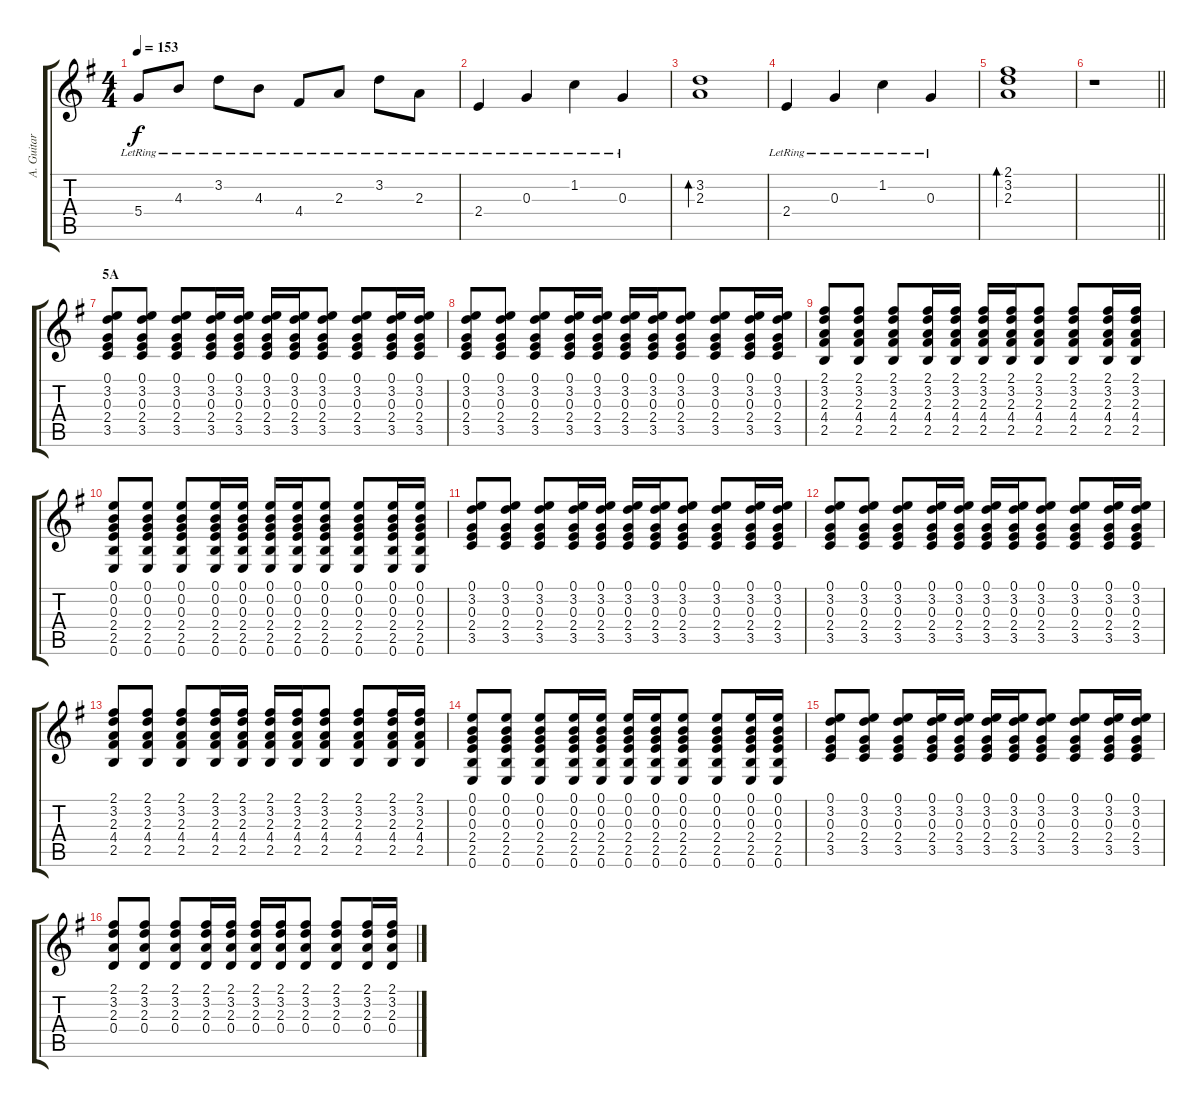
\track ("A. Guitar" "A. Guitar") {instrument acousticguitarsteel}
\staff {score tabs}
\tuning (E4 B3 G3 D3 A2 E2) {hide}
\ts (4 4)
\tempo 153
\clef g2
\ks g
5.4{lr}.8{dy f} 4.3{lr}.8 3.2{lr}.8 4.3{lr}.8 4.4{lr}.8 2.3{lr}.8 3.2{lr}.8 2.3{lr}.8 |
2.4{lr}.4 0.3{lr}.4 1.2{lr}.4 0.3{lr}.4 |
(3.2 2.3).1{bd 240} |
2.4{lr}.4 0.3{lr}.4 1.2{lr}.4 0.3{lr}.4 |
(2.1 3.2 2.3).1{bd 240} |
\barLineRight lightlight
r.1 |
\section ("" "5A")
(0.1 3.2 0.3 2.4 3.5).8 (0.1 3.2 0.3 2.4 3.5).8 (0.1 3.2 0.3 2.4 3.5).8 (0.1 3.2 0.3 2.4 3.5).16 (0.1 3.2 0.3 2.4 3.5).16 (0.1 3.2 0.3 2.4 3.5).16 (0.1 3.2 0.3 2.4 3.5).16 (0.1 3.2 0.3 2.4 3.5).8 (0.1 3.2 0.3 2.4 3.5).8 (0.1 3.2 0.3 2.4 3.5).16 (0.1 3.2 0.3 2.4 3.5).16 |
(0.1 3.2 0.3 2.4 3.5).8 (0.1 3.2 0.3 2.4 3.5).8 (0.1 3.2 0.3 2.4 3.5).8 (0.1 3.2 0.3 2.4 3.5).16 (0.1 3.2 0.3 2.4 3.5).16 (0.1 3.2 0.3 2.4 3.5).16 (0.1 3.2 0.3 2.4 3.5).16 (0.1 3.2 0.3 2.4 3.5).8 (0.1 3.2 0.3 2.4 3.5).8 (0.1 3.2 0.3 2.4 3.5).16 (0.1 3.2 0.3 2.4 3.5).16 |
(2.1 3.2 2.3 4.4 2.5).8 (2.1 3.2 2.3 4.4 2.5).8 (2.1 3.2 2.3 4.4 2.5).8 (2.1 3.2 2.3 4.4 2.5).16 (2.1 3.2 2.3 4.4 2.5).16 (2.1 3.2 2.3 4.4 2.5).16 (2.1 3.2 2.3 4.4 2.5).16 (2.1 3.2 2.3 4.4 2.5).8 (2.1 3.2 2.3 4.4 2.5).8 (2.1 3.2 2.3 4.4 2.5).16 (2.1 3.2 2.3 4.4 2.5).16 |
(0.1 0.2 0.3 2.4 2.5 0.6).8 (0.1 0.2 0.3 2.4 2.5 0.6).8 (0.1 0.2 0.3 2.4 2.5 0.6).8 (0.1 0.2 0.3 2.4 2.5 0.6).16 (0.1 0.2 0.3 2.4 2.5 0.6).16 (0.1 0.2 0.3 2.4 2.5 0.6).16 (0.1 0.2 0.3 2.4 2.5 0.6).16 (0.1 0.2 0.3 2.4 2.5 0.6).8 (0.1 0.2 0.3 2.4 2.5 0.6).8 (0.1 0.2 0.3 2.4 2.5 0.6).16 (0.1 0.2 0.3 2.4 2.5 0.6).16 |
(0.1 3.2 0.3 2.4 3.5).8 (0.1 3.2 0.3 2.4 3.5).8 (0.1 3.2 0.3 2.4 3.5).8 (0.1 3.2 0.3 2.4 3.5).16 (0.1 3.2 0.3 2.4 3.5).16 (0.1 3.2 0.3 2.4 3.5).16 (0.1 3.2 0.3 2.4 3.5).16 (0.1 3.2 0.3 2.4 3.5).8 (0.1 3.2 0.3 2.4 3.5).8 (0.1 3.2 0.3 2.4 3.5).16 (0.1 3.2 0.3 2.4 3.5).16 |
(0.1 3.2 0.3 2.4 3.5).8 (0.1 3.2 0.3 2.4 3.5).8 (0.1 3.2 0.3 2.4 3.5).8 (0.1 3.2 0.3 2.4 3.5).16 (0.1 3.2 0.3 2.4 3.5).16 (0.1 3.2 0.3 2.4 3.5).16 (0.1 3.2 0.3 2.4 3.5).16 (0.1 3.2 0.3 2.4 3.5).8 (0.1 3.2 0.3 2.4 3.5).8 (0.1 3.2 0.3 2.4 3.5).16 (0.1 3.2 0.3 2.4 3.5).16 |
(2.1 3.2 2.3 4.4 2.5).8 (2.1 3.2 2.3 4.4 2.5).8 (2.1 3.2 2.3 4.4 2.5).8 (2.1 3.2 2.3 4.4 2.5).16 (2.1 3.2 2.3 4.4 2.5).16 (2.1 3.2 2.3 4.4 2.5).16 (2.1 3.2 2.3 4.4 2.5).16 (2.1 3.2 2.3 4.4 2.5).8 (2.1 3.2 2.3 4.4 2.5).8 (2.1 3.2 2.3 4.4 2.5).16 (2.1 3.2 2.3 4.4 2.5).16 |
(0.1 0.2 0.3 2.4 2.5 0.6).8 (0.1 0.2 0.3 2.4 2.5 0.6).8 (0.1 0.2 0.3 2.4 2.5 0.6).8 (0.1 0.2 0.3 2.4 2.5 0.6).16 (0.1 0.2 0.3 2.4 2.5 0.6).16 (0.1 0.2 0.3 2.4 2.5 0.6).16 (0.1 0.2 0.3 2.4 2.5 0.6).16 (0.1 0.2 0.3 2.4 2.5 0.6).8 (0.1 0.2 0.3 2.4 2.5 0.6).8 (0.1 0.2 0.3 2.4 2.5 0.6).16 (0.1 0.2 0.3 2.4 2.5 0.6).16 |
(0.1 3.2 0.3 2.4 3.5).8 (0.1 3.2 0.3 2.4 3.5).8 (0.1 3.2 0.3 2.4 3.5).8 (0.1 3.2 0.3 2.4 3.5).16 (0.1 3.2 0.3 2.4 3.5).16 (0.1 3.2 0.3 2.4 3.5).16 (0.1 3.2 0.3 2.4 3.5).16 (0.1 3.2 0.3 2.4 3.5).8 (0.1 3.2 0.3 2.4 3.5).8 (0.1 3.2 0.3 2.4 3.5).16 (0.1 3.2 0.3 2.4 3.5).16 |
(2.1 3.2 2.3 0.4).8 (2.1 3.2 2.3 0.4).8 (2.1 3.2 2.3 0.4).8 (2.1 3.2 2.3 0.4).16 (2.1 3.2 2.3 0.4).16 (2.1 3.2 2.3 0.4).16 (2.1 3.2 2.3 0.4).16 (2.1 3.2 2.3 0.4).8 (2.1 3.2 2.3 0.4).8 (2.1 3.2 2.3 0.4).16 (2.1 3.2 2.3 0.4).16
